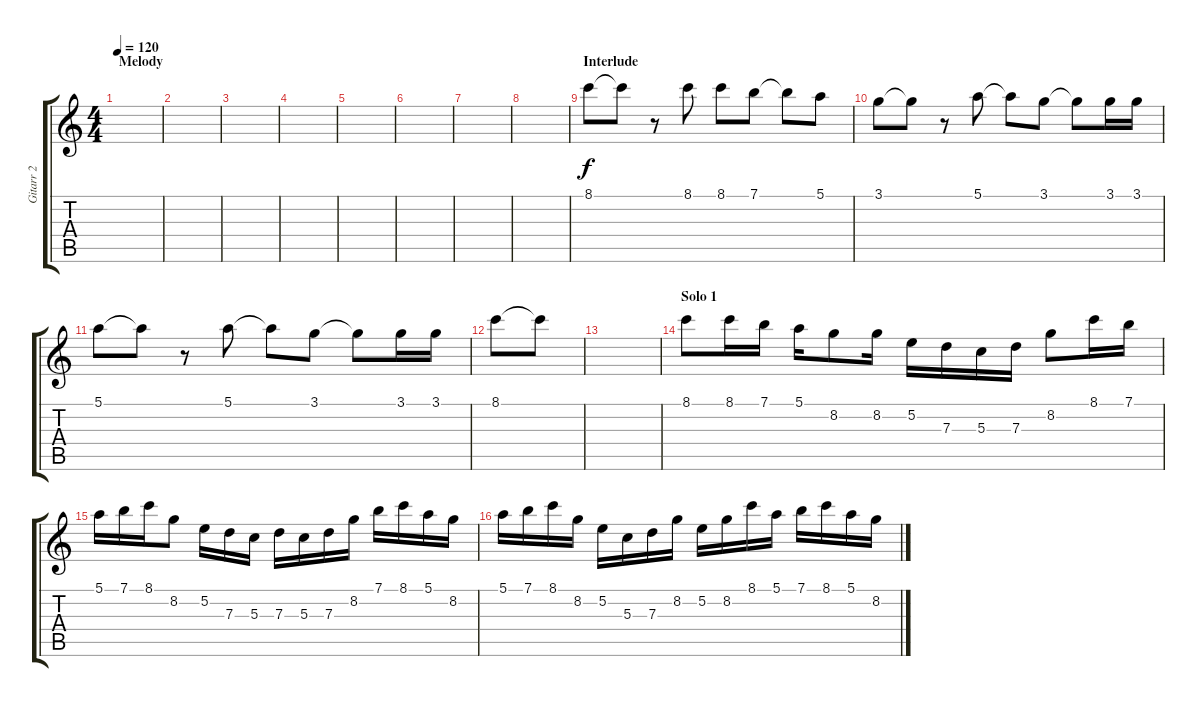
\track ("Gitarr 2" "Gitarr 2") {instrument acousticguitarsteel}
\staff {score tabs}
\tuning (E4 B3 G3 D3 A2 E2) {hide}
\ts (4 4)
\section ("" "Melody")
\tempo 120
\clef g2
\ks c
|
|
|
|
|
|
|
|
\section ("" "Interlude")
8.1.8 8.1{t}.8 r.8 8.1.8 8.1.8 7.1.8 7.1{t}.8 5.1.8 |
3.1.8 3.1{t}.8 r.8 5.1.8 5.1{t}.8 3.1.8 3.1{t}.8 3.1.16 3.1.16 |
5.1.8 5.1{t}.8 r.8 5.1.8 5.1{t}.8 3.1.8 3.1{t}.8 3.1.16 3.1.16 |
8.1.8 8.1{t}.8 |
|
\section ("" "Solo 1")
8.1.8{volume 13 instrument distortionguitar} 8.1.16 7.1.16 5.1.16 8.2.8 8.2.16 5.2.16 7.3.16 5.3.16 7.3.16 8.2.8 8.1.16 7.1.16 |
5.1.16 7.1.16 8.1.16 8.2.8 5.2.16 7.3.16 5.3.16 7.3.16 5.3.16 7.3.16 8.2.16 7.1.16 8.1.16 5.1.16 8.2.16 |
5.1.16 7.1.16 8.1.16 8.2.16 5.2.16 5.3.16 7.3.16 8.2.16 5.2.16 8.2.16 8.1.16 5.1.16 7.1.16 8.1.16 5.1.16 8.2.16
